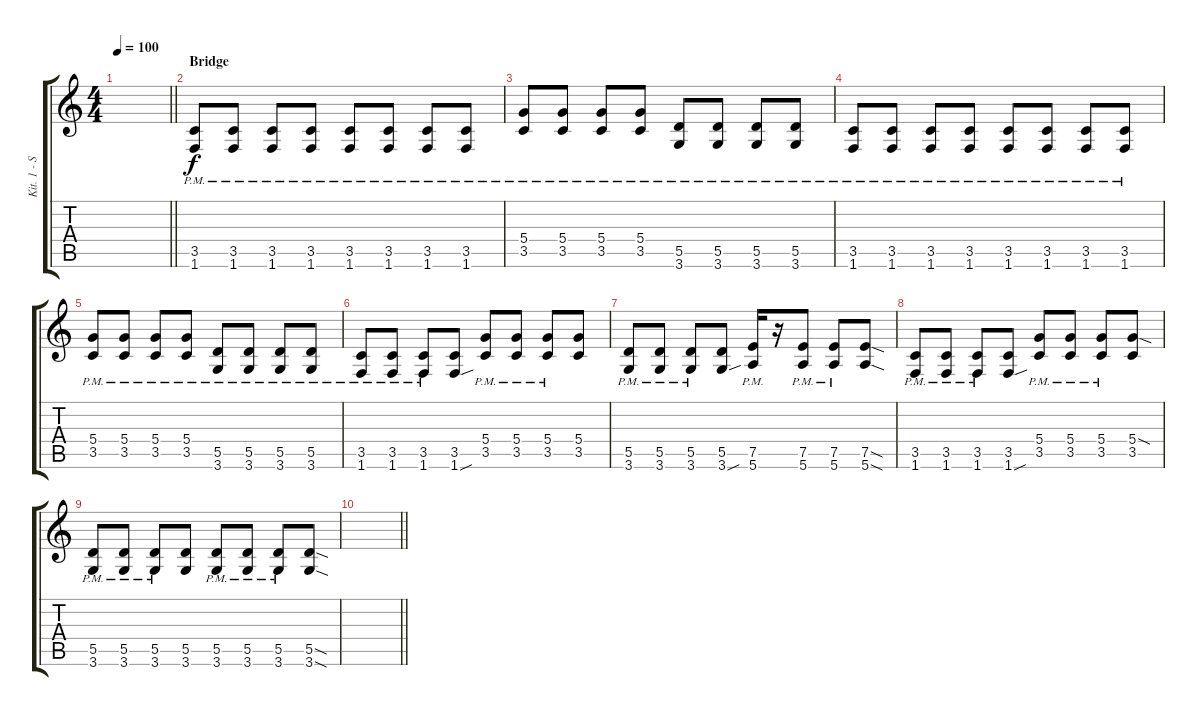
\track ("Kit. 1 - Särö" "Kit. 1 - S") {instrument overdrivenguitar}
\staff {score tabs}
\tuning (E4 B3 G3 D3 A2 E2) {hide}
\ts (4 4)
\tempo 100
\clef g2
\barLineRight lightlight
\ks c
|
\section ("" "Bridge")
(3.5{pm} 1.6{pm}).8 (3.5{pm} 1.6{pm}).8 (3.5{pm} 1.6{pm}).8 (3.5{pm} 1.6{pm}).8 (3.5{pm} 1.6{pm}).8 (3.5{pm} 1.6{pm}).8 (3.5{pm} 1.6{pm}).8 (3.5{pm} 1.6{pm}).8 |
(5.4{pm} 3.5{pm}).8 (5.4{pm} 3.5{pm}).8 (5.4{pm} 3.5{pm}).8 (5.4{pm} 3.5{pm}).8 (5.5{pm} 3.6{pm}).8 (5.5{pm} 3.6{pm}).8 (5.5{pm} 3.6{pm}).8 (5.5{pm} 3.6{pm}).8 |
(3.5{pm} 1.6{pm}).8 (3.5{pm} 1.6{pm}).8 (3.5{pm} 1.6{pm}).8 (3.5{pm} 1.6{pm}).8 (3.5{pm} 1.6{pm}).8 (3.5{pm} 1.6{pm}).8 (3.5{pm} 1.6{pm}).8 (3.5{pm} 1.6{pm}).8 |
(5.4{pm} 3.5{pm}).8 (5.4{pm} 3.5{pm}).8 (5.4{pm} 3.5{pm}).8 (5.4{pm} 3.5{pm}).8 (5.5{pm} 3.6{pm}).8 (5.5{pm} 3.6{pm}).8 (5.5{pm} 3.6{pm}).8 (5.5{pm} 3.6{pm}).8 |
(3.5{pm} 1.6{pm}).8 (3.5{pm} 1.6{pm}).8 (3.5{pm} 1.6{pm}).8 (3.5 1.6{sou}).8 (5.4{pm} 3.5{pm}).8 (5.4{pm} 3.5{pm}).8 (5.4{pm} 3.5{pm}).8 (5.4 3.5).8 |
(5.5{pm} 3.6{pm}).8 (5.5{pm} 3.6{pm}).8 (5.5{pm} 3.6{pm}).8 (5.5 3.6{sou}).8 (7.5{pm} 5.6{pm}).16 r.16 (7.5{pm} 5.6{pm}).8 (7.5{pm} 5.6{pm}).8 (7.5{sod} 5.6{sod}).8 |
(3.5{pm} 1.6{pm}).8 (3.5{pm} 1.6{pm}).8 (3.5{pm} 1.6{pm}).8 (3.5 1.6{sou}).8 (5.4{pm} 3.5{pm}).8 (5.4{pm} 3.5{pm}).8 (5.4{pm} 3.5{pm}).8 (5.4{sod} 3.5).8 |
(5.5{pm} 3.6{pm}).8 (5.5{pm} 3.6{pm}).8 (5.5{pm} 3.6{pm}).8 (5.5 3.6).8 (5.5{pm} 3.6{pm}).8 (5.5{pm} 3.6{pm}).8 (5.5{pm} 3.6{pm}).8 (5.5{sod} 3.6{sod}).8 |
\barLineRight lightlight
